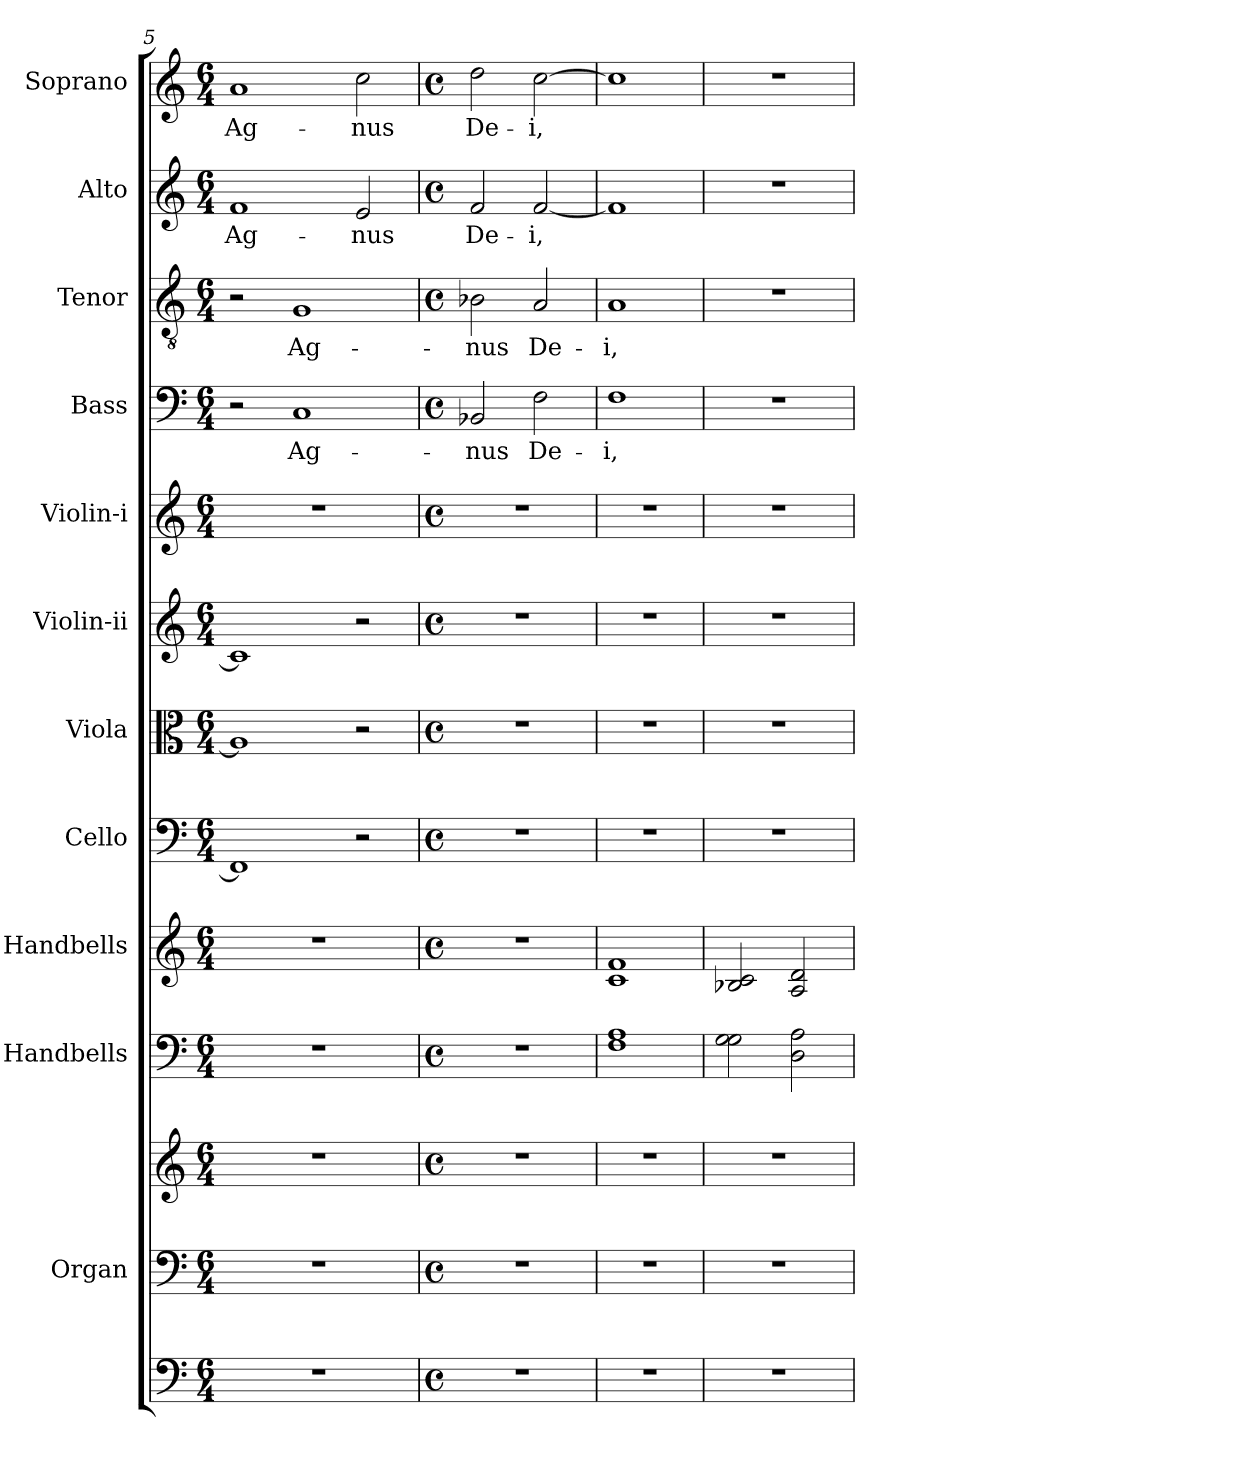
**kern	**kern	**kern	**kern	**kern	**kern	**kern	**kern	**kern	**kern	**text	**kern	**text	**kern	**text	**kern	**text
*part12	*part11	*part11	*part10	*part9	*part8	*part7	*part6	*part5	*part4	*part4	*part3	*part3	*part2	*part2	*part1	*part1
*staff13	*staff12	*staff11	*staff10	*staff9	*staff8	*staff7	*staff6	*staff5	*staff4	*staff4	*staff3	*staff3	*staff2	*staff2	*staff1	*staff1
*	*I"Organ	*	*I"Handbells	*I"Handbells	*I"Cello	*I"Viola	*I"Violin-ii	*I"Violin-i	*I"Bass	*	*I"Tenor	*	*I"Alto	*	*I"Soprano	*
*	*	*	*	*	*	*I'Vla.	*I'Vln.-ii	*I'Vln.-i	*I'B	*	*I'T	*	*I'A	*	*I'S	*
*clefF4	*clefF4	*clefG2	*clefF4	*clefG2	*clefF4	*clefC3	*clefG2	*clefG2	*clefF4	*	*clefGv2	*	*clefG2	*	*clefG2	*
*k[]	*k[]	*k[]	*k[]	*k[]	*k[]	*k[]	*k[]	*k[]	*k[]	*	*k[]	*	*k[]	*	*k[]	*
*C:	*C:	*C:	*C:	*C:	*C:	*C:	*C:	*C:	*C:	*	*C:	*	*C:	*	*C:	*
*M6/4	*M6/4	*M6/4	*M6/4	*M6/4	*M6/4	*M6/4	*M6/4	*M6/4	*M6/4	*	*M6/4	*	*M6/4	*	*M6/4	*
=5	=5	=5	=5	=5	=5	=5	=5	=5	=5	=5	=5	=5	=5	=5	=5	=5
!LO:N:vis=1	!LO:N:vis=1	!LO:N:vis=1	!LO:N:vis=1	!LO:N:vis=1	!	!	!	!LO:N:vis=1	!	!	!	!	!	!LO:LY:b	!	!LO:LY:b
1.r	1.r	1.r	1.r	1.r	1FF]	1A]	1c]	1.r	2r	.	2r	.	1f	Ag-	1a	Ag-
!	!	!	!	!	!	!	!	!	!	!LO:LY:b	!	!LO:LY:b	!	!	!	!
.	.	.	.	.	.	.	.	.	1C	Ag-	1G	Ag-	.	.	.	.
!	!	!	!	!	!	!	!	!	!	!	!	!	!	!LO:LY:b	!	!LO:LY:b
.	.	.	.	.	2r	2r	2r	.	.	.	.	.	2e/	-nus	2cc\	-nus
=6	=6	=6	=6	=6	=6	=6	=6	=6	=6	=6	=6	=6	=6	=6	=6	=6
*M4/4	*M4/4	*M4/4	*M4/4	*M4/4	*M4/4	*M4/4	*M4/4	*M4/4	*M4/4	*	*M4/4	*	*M4/4	*	*M4/4	*
*met(c)	*met(c)	*met(c)	*met(c)	*met(c)	*met(c)	*met(c)	*met(c)	*met(c)	*met(c)	*	*met(c)	*	*met(c)	*	*met(c)	*
!	!	!	!	!	!	!	!	!	!	!LO:LY:b	!	!LO:LY:b	!	!LO:LY:b	!	!LO:LY:b
1r	1r	1r	1r	1r	1r	1r	1r	1r	2BB-X/	-nus	2B-X\	-nus	2f/	De-	2dd\	De-
!	!	!	!	!	!	!	!	!	!	!LO:LY:b	!	!LO:LY:b	!	!LO:LY:b	!	!LO:LY:b
.	.	.	.	.	.	.	.	.	2F\	De-	2A/	De-	[<2f/	-i,	[>2cc\	-i,
=7	=7	=7	=7	=7	=7	=7	=7	=7	=7	=7	=7	=7	=7	=7	=7	=7
!	!	!	!	!	!	!	!	!	!	!LO:LY:b	!	!LO:LY:b	!	!	!	!
1r	1r	1r	1F 1A	1c 1f	1r	1r	1r	1r	1F	-i,	1A	-i,	1f]	.	1cc]	.
=8	=8	=8	=8	=8	=8	=8	=8	=8	=8	=8	=8	=8	=8	=8	=8	=8
1r	1r	1r	2G\ 2G\	2B-X/ 2c/	1r	1r	1r	1r	1r	.	1r	.	1r	.	1r	.
.	.	.	2D\ 2A\	2A/ 2d/	.	.	.	.	.	.	.	.	.	.	.	.
=	=	=	=	=	=	=	=	=	=	=	=	=	=	=	=	=
*-	*-	*-	*-	*-	*-	*-	*-	*-	*-	*-	*-	*-	*-	*-	*-	*-
